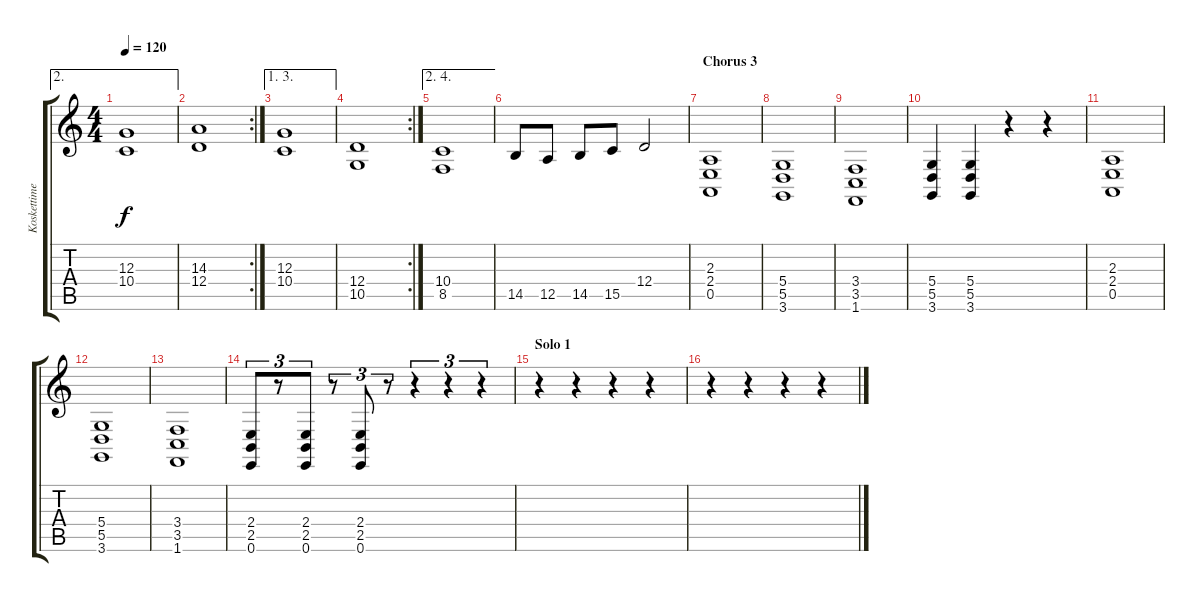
\track ("Koskettimet (Vasen)" "Koskettime") {instrument stringensemble1}
\staff {score tabs}
\tuning (E4 B3 G3 D3 A2 E2) {hide}
\ae 2
\ts (4 4)
\tempo 120
\clef g2
\ks c
(12.3 10.4).1{dy f} |
\rc 2
(14.3 12.4).1 |
\ae (1 3)
(12.3 10.4).1 |
\rc 2
(12.4 10.5).1 |
\ae (2 4)
(10.4 8.5).1 |
14.5.8 12.5.8 14.5.8 15.5.8 12.4.2 |
\section ("" "Chorus 3")
(2.3 2.4 0.5).1 |
(5.4 5.5 3.6).1 |
(3.4 3.5 1.6).1 |
(5.4 5.5 3.6).4 (5.4 5.5 3.6).4 r.4 r.4 |
(2.3 2.4 0.5).1 |
(5.4 5.5 3.6).1 |
(3.4 3.5 1.6).1 |
(2.4 2.5 0.6).8{tu (3 2)} r.8{tu (3 2)} (2.4 2.5 0.6).8{tu (3 2)} r.8{tu (3 2)} (2.4 2.5 0.6).8{tu (3 2)} r.8{tu (3 2)} r.4{tu (3 2)} r.4{tu (3 2)} r.4{tu (3 2)} |
\section ("" "Solo 1")
r.4 r.4 r.4 r.4 |
r.4 r.4 r.4 r.4
